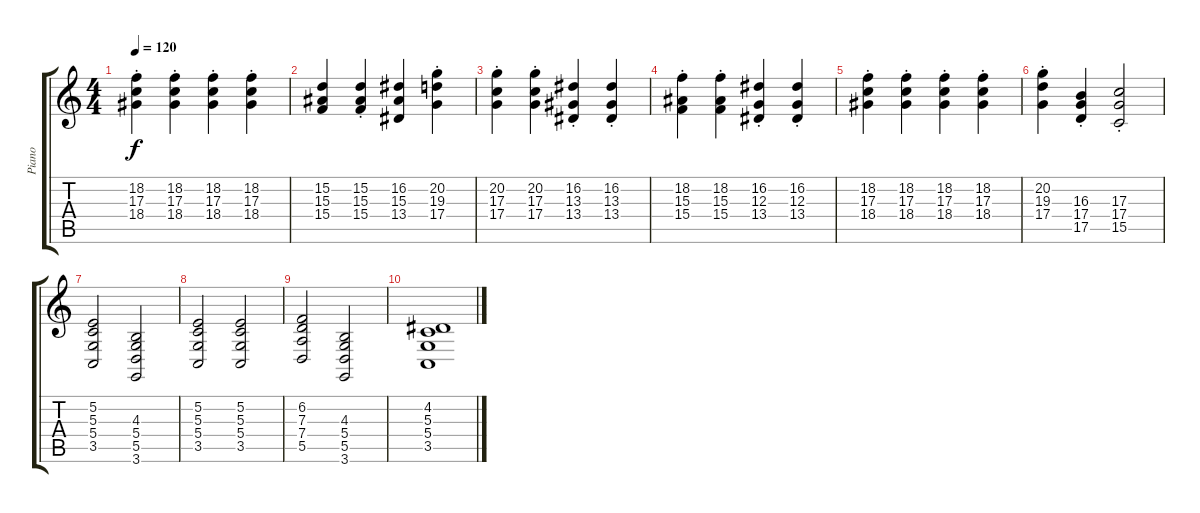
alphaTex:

\track ("Piano" "Piano") {instrument acousticgrandpiano}
\staff {score tabs}
\tuning (E4 B3 G3 D3 A2 E2) {hide}
\ts (4 4)
\tempo 120
\clef g2
\ks c
(18.2{st} 17.3{st} 18.4{st}).4{dy f} (18.2{st} 17.3{st} 18.4{st}).4 (18.2{st} 17.3{st} 18.4{st}).4 (18.2{st} 17.3{st} 18.4{st}).4 |
(15.2 15.3 15.4).4 (15.2{st} 15.3{st} 15.4{st}).4 (16.2 15.3 13.4).4 (20.2{st} 19.3{st} 17.4{st}).4 |
(20.2{st} 17.3{st} 17.4{st}).4 (20.2{st} 17.3{st} 17.4{st}).4 (16.2{st} 13.3{st} 13.4{st}).4 (16.2{st} 13.3{st} 13.4{st}).4 |
(18.2{st} 15.3{st} 15.4{st}).4 (18.2{st} 15.3{st} 15.4{st}).4 (16.2{st} 12.3{st} 13.4{st}).4 (16.2{st} 12.3{st} 13.4{st}).4 |
(18.2{st} 17.3{st} 18.4{st}).4 (18.2{st} 17.3{st} 18.4{st}).4 (18.2{st} 17.3{st} 18.4{st}).4 (18.2{st} 17.3{st} 18.4{st}).4 |
(20.2{st} 19.3{st} 17.4{st}).4 (16.3{st} 17.4{st} 17.5{st}).4 (17.3{st} 17.4{st} 15.5{st}).2 |
(5.2 5.3 5.4 3.5).2 (4.3 5.4 5.5 3.6).2 |
(5.2 5.3 5.4 3.5).2 (5.2 5.3 5.4 3.5).2 |
(6.2 7.3 7.4 5.5).2 (4.3 5.4 5.5 3.6).2 |
(4.2 5.3 5.4 3.5).1
